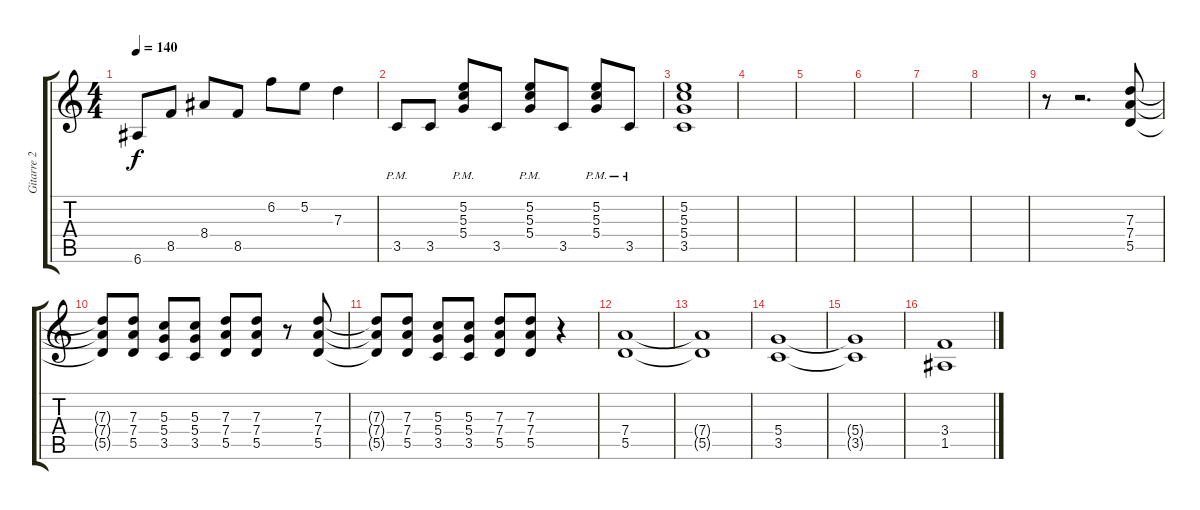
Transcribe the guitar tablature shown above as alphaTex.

\track ("Gitarre 2" "Gitarre 2") {instrument distortionguitar}
\staff {score tabs}
\tuning (E4 B3 G3 D3 A2 E2) {hide}
\ts (4 4)
\tempo 140
\clef g2
\ks c
6.6.8{dy f} 8.5.8 8.4.8 8.5.8 6.2.8 5.2.8 7.3.4 |
3.5{pm}.8 3.5.8 (5.2 5.3{pm} 5.4).8 3.5.8 (5.2{pm} 5.3 5.4).8 3.5.8 (5.2 5.3 5.4{pm}).8 3.5{pm}.8 |
(5.2 5.3 5.4 3.5).1 |
|
|
|
|
|
r.8 r.2{d} (7.3 7.4 5.5).8 |
(7.3{t} 7.4{t} 5.5{t}).8 (7.3 7.4 5.5).8 (5.3 5.4 3.5).8 (5.3 5.4 3.5).8 (7.3 7.4 5.5).8 (7.3 7.4 5.5).8 r.8 (7.3 7.4 5.5).8 |
(7.3{t} 7.4{t} 5.5{t}).8 (7.3 7.4 5.5).8 (5.3 5.4 3.5).8 (5.3 5.4 3.5).8 (7.3 7.4 5.5).8 (7.3 7.4 5.5).8 r.4 |
(7.4 5.5).1 |
(7.4{t} 5.5{t}).1 |
(5.4 3.5).1 |
(5.4{t} 3.5{t}).1 |
(3.4 1.5).1
